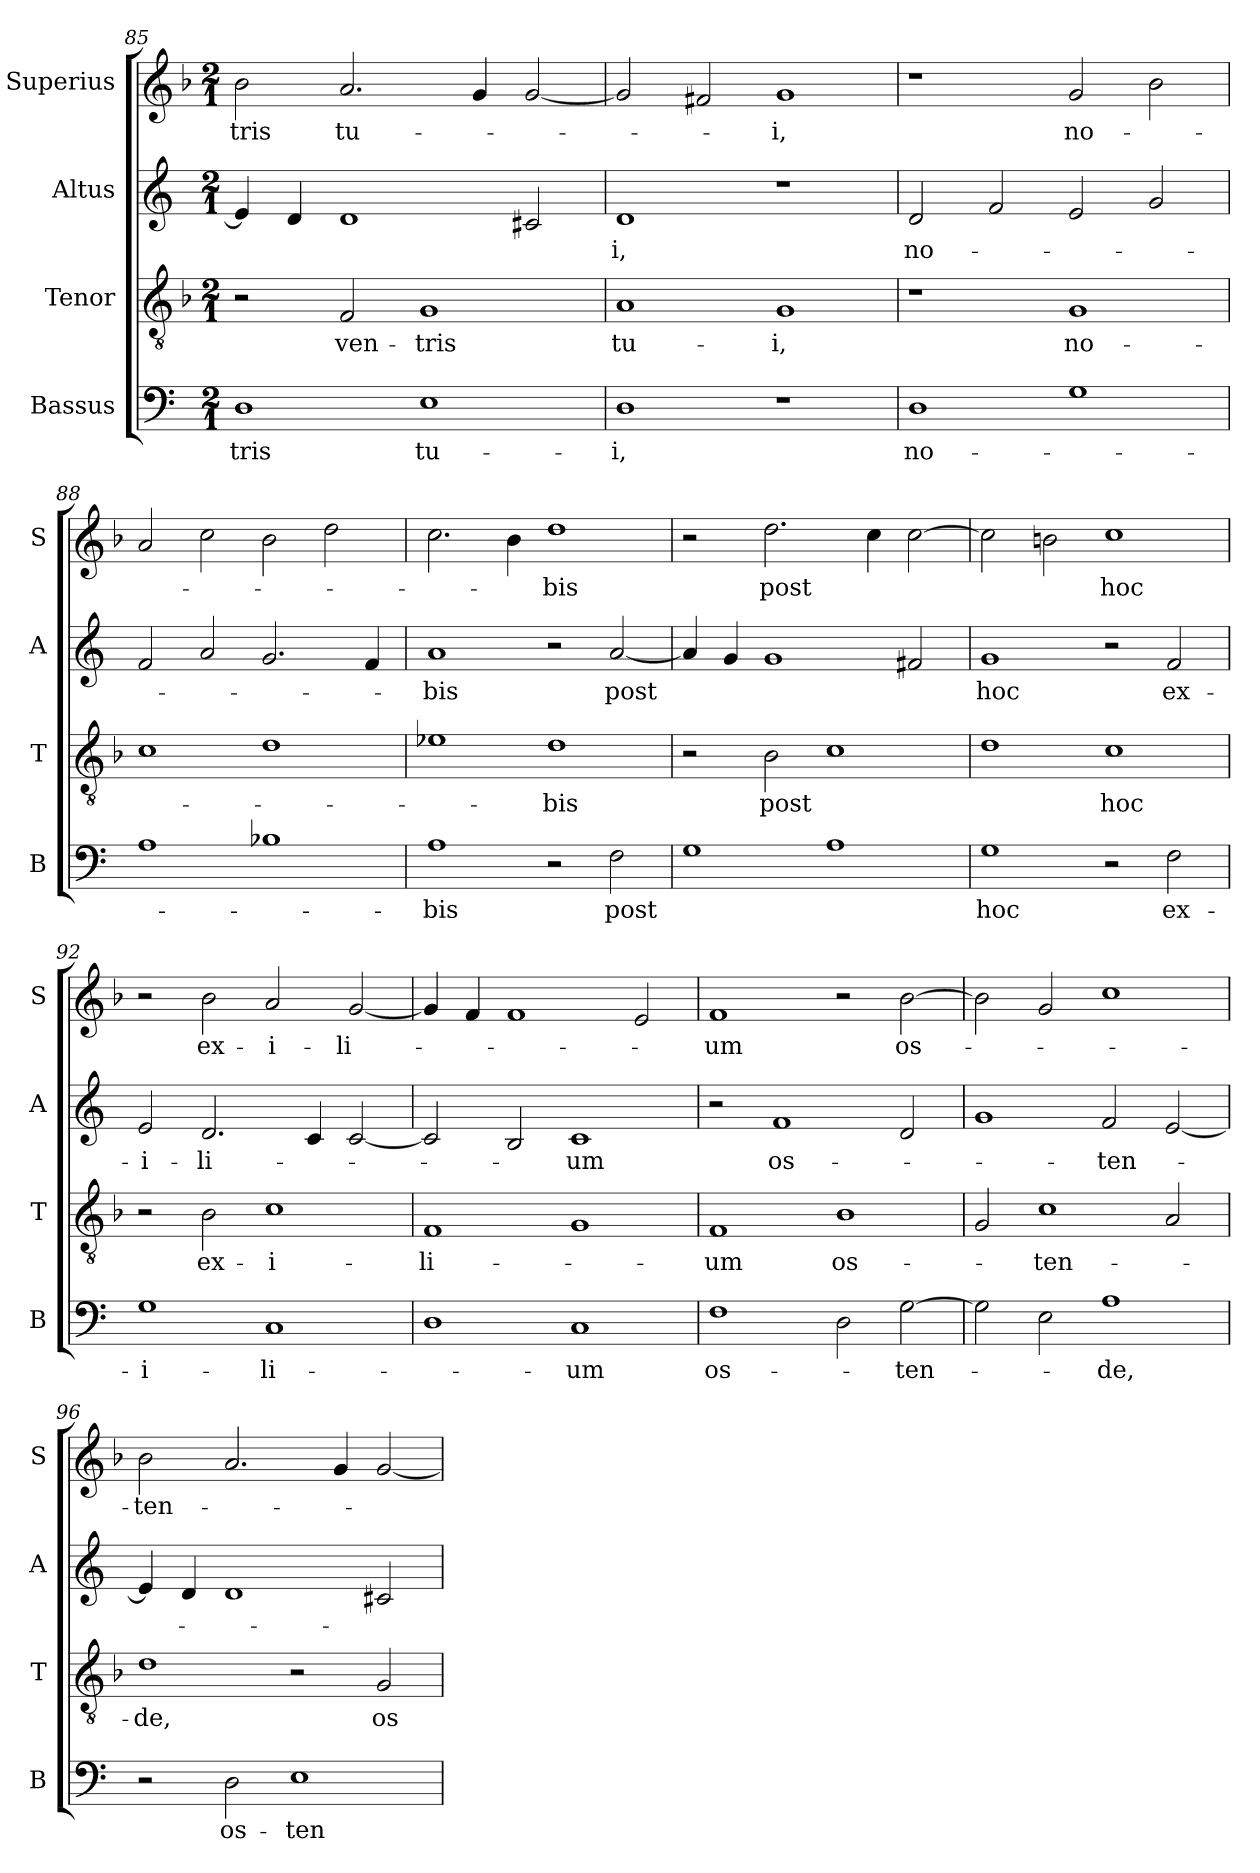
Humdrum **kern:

**kern	**text	**kern	**text	**kern	**text	**kern	**text
*part4	*part4	*part3	*part3	*part2	*part2	*part1	*part1
*staff4	*staff4	*staff3	*staff3	*staff2	*staff2	*staff1	*staff1
*I"Bassus	*	*I"Tenor	*	*I"Altus	*	*I"Superius	*
*I'B	*	*I'T	*	*I'A	*	*I'S	*
*clefF4	*	*clefGv2	*	*clefG2	*	*clefG2	*
*k[]	*	*k[b-]	*	*k[]	*	*k[b-]	*
*M2/1	*	*M2/1	*	*M2/1	*	*M2/1	*
=85	=85	=85	=85	=85	=85	=85	=85
1D	-tris	2r	.	4e/]	.	2b-\	-tris
.	.	.	.	4d/	.	.	.
.	.	2F/	ven-	1d	.	2.a/	tu-
1E	tu-	1G	-tris	.	.	.	.
.	.	.	.	.	.	4g/	.
.	.	.	.	2c#X/	.	[2g/	.
=86	=86	=86	=86	=86	=86	=86	=86
1D	-i,	1A	tu-	1d	-i,	2g/]	.
.	.	.	.	.	.	2f#X/	.
1r	.	1G	-i,	1r	.	1g	-i,
=87	=87	=87	=87	=87	=87	=87	=87
1D	no-	1r	.	2d/	no-	1r	.
.	.	.	.	2f/	.	.	.
1G	.	1G	no-	2e/	.	2g/	no-
.	.	.	.	2g/	.	2b-\	.
=88	=88	=88	=88	=88	=88	=88	=88
1A	.	1c	.	2f/	.	2a/	.
.	.	.	.	2a/	.	2cc\	.
1B-X	.	1d	.	2.g/	.	2b-\	.
.	.	.	.	.	.	2dd\	.
.	.	.	.	4f/	.	.	.
=89	=89	=89	=89	=89	=89	=89	=89
1A	-bis	1e-X	.	1a	-bis	2.cc\	.
.	.	.	.	.	.	4b-\	.
2r	.	1d	-bis	2r	.	1dd	-bis
2F\	post	.	.	[2a/	post	.	.
=90	=90	=90	=90	=90	=90	=90	=90
1G	.	2r	.	4a/]	.	2r	.
.	.	.	.	4g/	.	.	.
.	.	2B-\	post	1g	.	2.dd\	post
1A	.	1c	.	.	.	.	.
.	.	.	.	.	.	4cc\	.
.	.	.	.	2f#X/	.	[2cc\	.
=91	=91	=91	=91	=91	=91	=91	=91
1G	hoc	1d	.	1g	hoc	2cc\]	.
.	.	.	.	.	.	2bn\	.
2r	.	1c	hoc	2r	.	1cc	hoc
2F\	ex-	.	.	2f/	ex-	.	.
=92	=92	=92	=92	=92	=92	=92	=92
1G	-i-	2r	.	2e/	-i-	2r	.
.	.	2B-\	ex-	2.d/	-li-	2b-\	ex-
1C	-li-	1c	-i-	.	.	2a/	-i-
.	.	.	.	4c/	.	.	.
.	.	.	.	[2c/	.	[2g/	-li-
=93	=93	=93	=93	=93	=93	=93	=93
1D	.	1F	-li-	2c/]	.	4g/]	.
.	.	.	.	.	.	4f/	.
.	.	.	.	2B/	.	1f	.
1C	-um	1G	.	1c	-um	.	.
.	.	.	.	.	.	2e/	.
=94	=94	=94	=94	=94	=94	=94	=94
1F	os-	1F	-um	2r	.	1f	-um
.	.	.	.	1f	os-	.	.
2D\	.	1B-	os-	.	.	2r	.
[2G\	-ten-	.	.	2d/	.	[2b-\	os-
=95	=95	=95	=95	=95	=95	=95	=95
2G\]	.	2G/	.	1g	.	2b-\]	.
2E\	.	1c	-ten-	.	.	2g/	.
1A	-de,	.	.	2f/	-ten-	1cc	.
.	.	2A/	.	[2e/	.	.	.
=96	=96	=96	=96	=96	=96	=96	=96
2r	.	1d	-de,	4e/]	.	2b-\	-ten-
.	.	.	.	4d/	.	.	.
2D\	os-	.	.	1d	.	2.a/	.
1E	-ten-	2r	.	.	.	.	.
.	.	.	.	.	.	4g/	.
.	.	2G/	os-	2c#X/	.	[2g/	.
=	=	=	=	=	=	=	=
*-	*-	*-	*-	*-	*-	*-	*-
